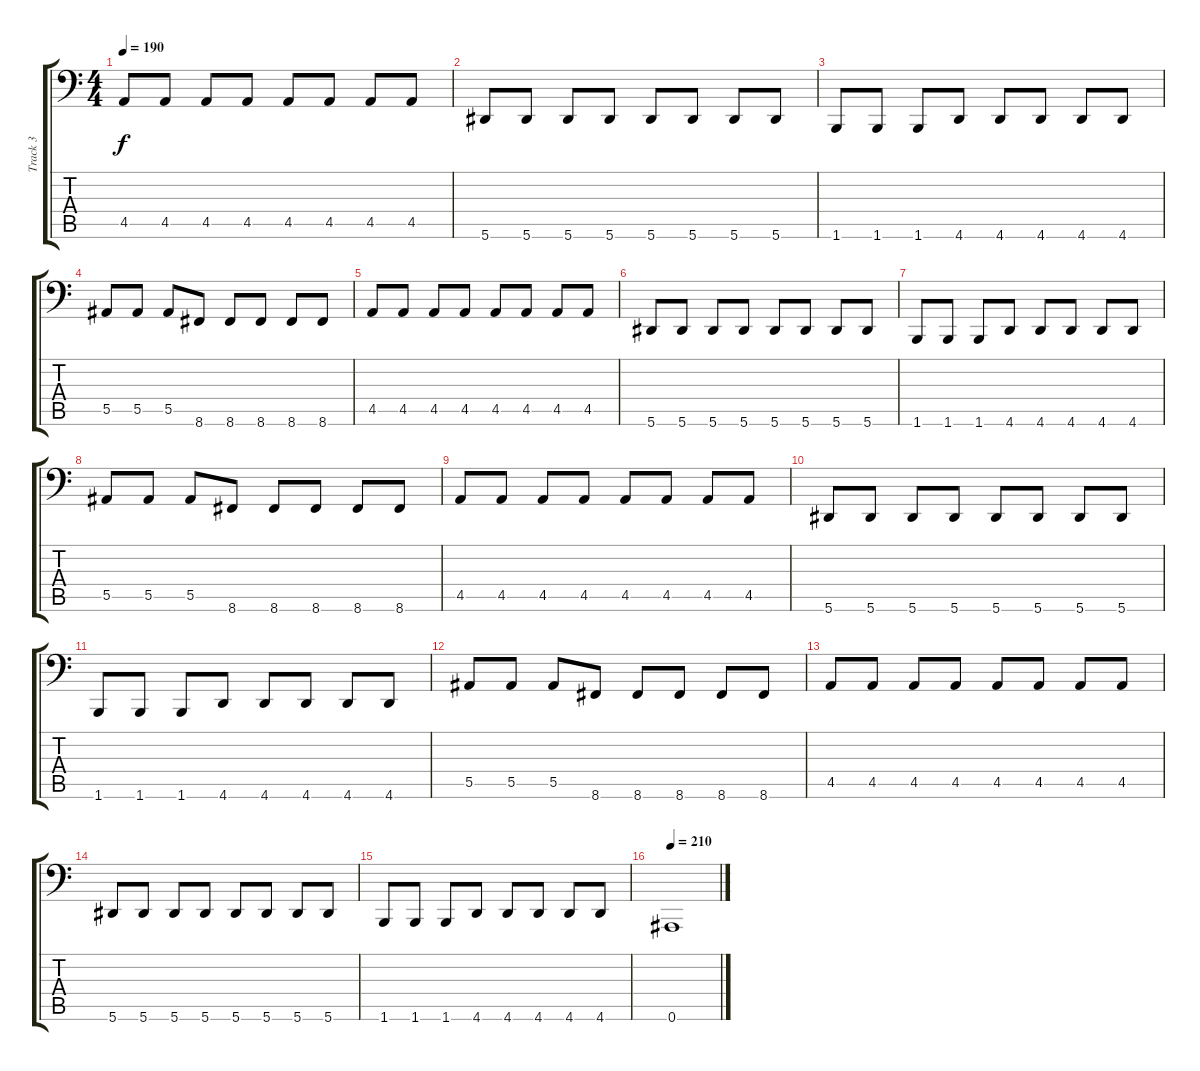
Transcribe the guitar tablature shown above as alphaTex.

\track ("Track 3" "Track 3") {instrument electricbassfinger}
\staff {score tabs}
\tuning (C3 G2 Eb2 Bb1 F1 Bb0) {hide}
\ts (4 4)
\tempo 190
\clef f4
\ks c
4.5.8{dy f} 4.5.8 4.5.8 4.5.8 4.5.8 4.5.8 4.5.8 4.5.8 |
5.6.8 5.6.8 5.6.8 5.6.8 5.6.8 5.6.8 5.6.8 5.6.8 |
1.6.8 1.6.8 1.6.8 4.6.8 4.6.8 4.6.8 4.6.8 4.6.8 |
5.5.8 5.5.8 5.5.8 8.6.8 8.6.8 8.6.8 8.6.8 8.6.8 |
4.5.8 4.5.8 4.5.8 4.5.8 4.5.8 4.5.8 4.5.8 4.5.8 |
5.6.8 5.6.8 5.6.8 5.6.8 5.6.8 5.6.8 5.6.8 5.6.8 |
1.6.8 1.6.8 1.6.8 4.6.8 4.6.8 4.6.8 4.6.8 4.6.8 |
5.5.8 5.5.8 5.5.8 8.6.8 8.6.8 8.6.8 8.6.8 8.6.8 |
4.5.8 4.5.8 4.5.8 4.5.8 4.5.8 4.5.8 4.5.8 4.5.8 |
5.6.8 5.6.8 5.6.8 5.6.8 5.6.8 5.6.8 5.6.8 5.6.8 |
1.6.8 1.6.8 1.6.8 4.6.8 4.6.8 4.6.8 4.6.8 4.6.8 |
5.5.8 5.5.8 5.5.8 8.6.8 8.6.8 8.6.8 8.6.8 8.6.8 |
4.5.8 4.5.8 4.5.8 4.5.8 4.5.8 4.5.8 4.5.8 4.5.8 |
5.6.8 5.6.8 5.6.8 5.6.8 5.6.8 5.6.8 5.6.8 5.6.8 |
1.6.8 1.6.8 1.6.8 4.6.8 4.6.8 4.6.8 4.6.8 4.6.8 |
\tempo 210
0.6.1
